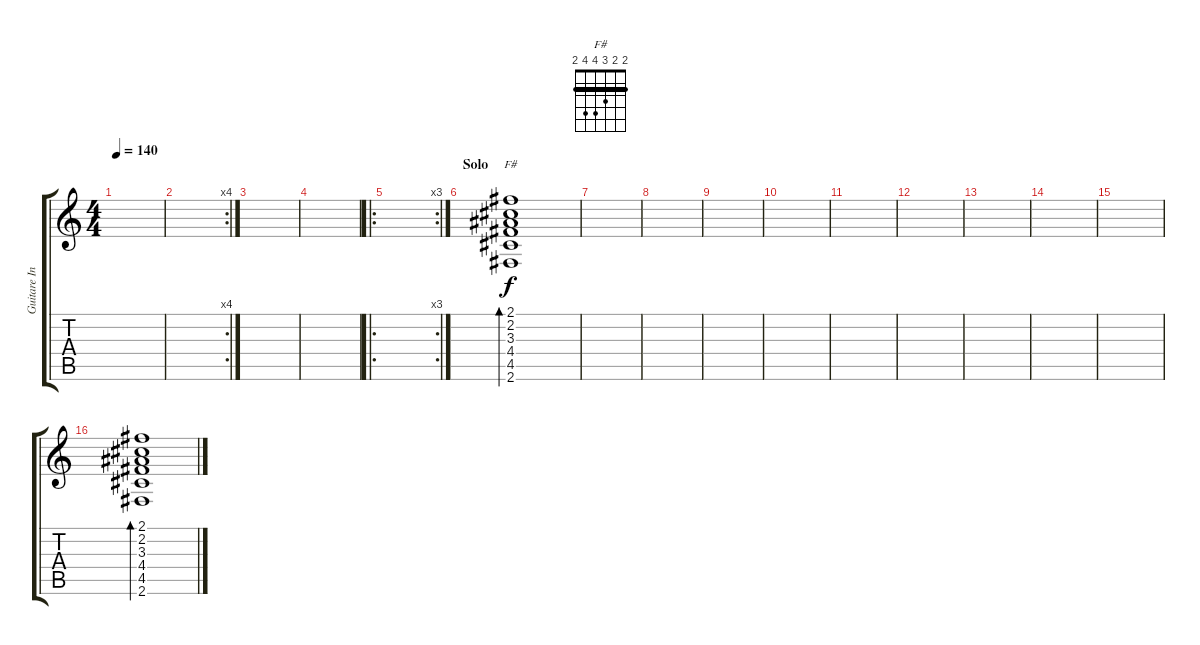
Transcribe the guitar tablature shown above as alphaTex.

\track ("Guitare Intro/Bridges" "Guitare In") {instrument electricguitarjazz}
\staff {score tabs}
\tuning (E4 B3 G3 D3 A2 E2) {hide}
\chord ("F#" 2 2 3 4 4 2) {barre 2}
\ts (4 4)
\tempo 140
\clef g2
\ks c
|
\rc 4
|
|
|
\ro
\rc 3
|
\section ("" "Solo")
(2.1 2.2 3.3 4.4 4.5 2.6).1{bd 240 ch "F#"} |
|
|
|
|
|
|
|
|
|
(2.1 2.2 3.3 4.4 4.5 2.6).1{bd 240}
